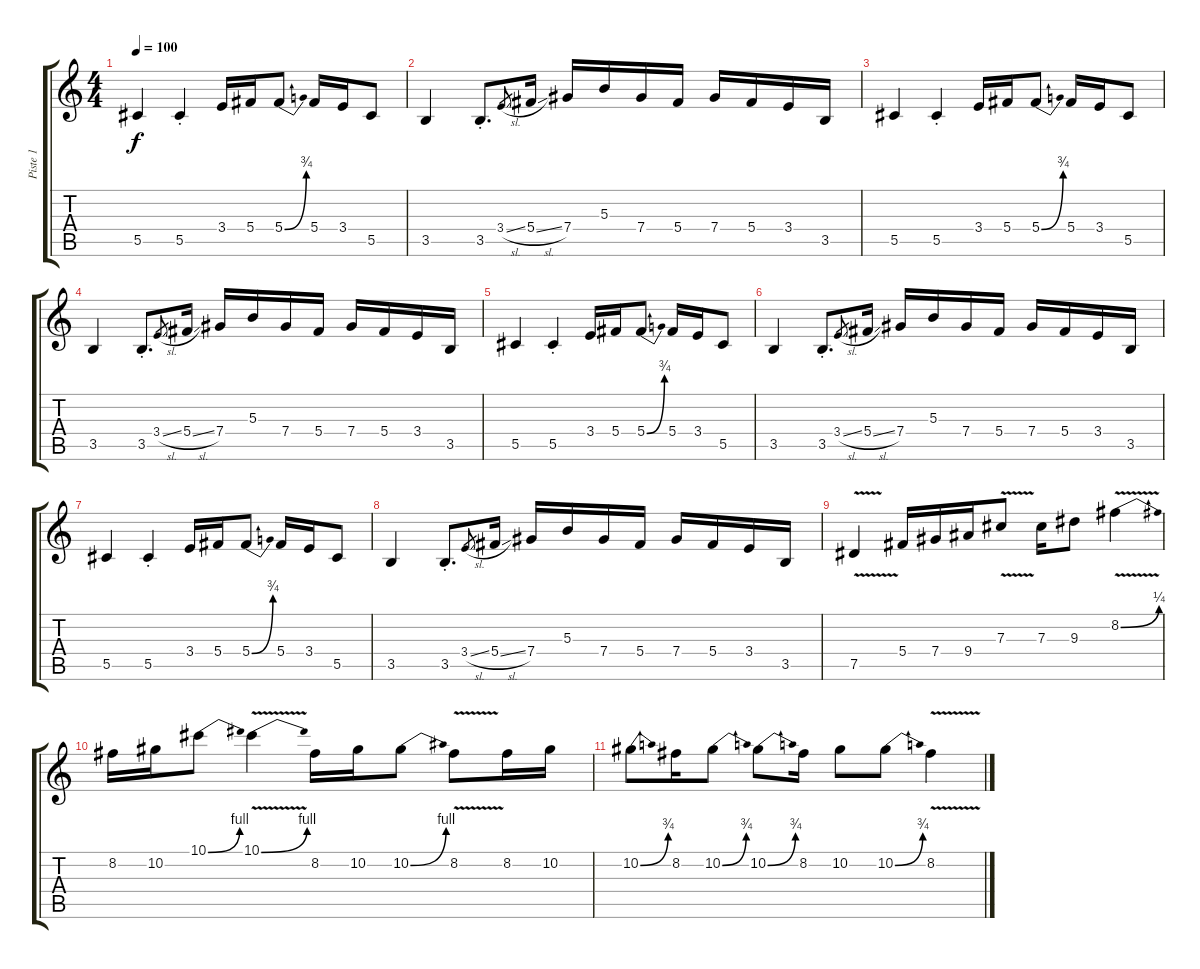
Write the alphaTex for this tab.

\track ("Piste 1" "Piste 1") {instrument distortionguitar}
\staff {score tabs}
\tuning (Eb4 Bb3 Gb3 Db3 Ab2 Eb2) {hide}
\ts (4 4)
\tempo 100
\clef g2
\ks c
5.5.4{dy f} 5.5{st}.4 3.4.16 5.4.16 5.4{be (bend 0 0 60 3)}.8 5.4.16 3.4.16 5.5.8 |
3.5.4 3.5{st}.8{d} 3.4{sl}.8{gr} 5.4{sl}.16 7.4.16 5.3.16 7.4.16 5.4.16 7.4.16 5.4.16 3.4.16 3.5.16 |
5.5.4 5.5{st}.4 3.4.16 5.4.16 5.4{be (bend 0 0 60 3)}.8 5.4.16 3.4.16 5.5.8 |
3.5.4 3.5{st}.8{d} 3.4{sl}.8{gr} 5.4{sl}.16 7.4.16 5.3.16 7.4.16 5.4.16 7.4.16 5.4.16 3.4.16 3.5.16 |
5.5.4 5.5{st}.4 3.4.16 5.4.16 5.4{be (bend 0 0 60 3)}.8 5.4.16 3.4.16 5.5.8 |
3.5.4 3.5{st}.8{d} 3.4{sl}.8{gr} 5.4{sl}.16 7.4.16 5.3.16 7.4.16 5.4.16 7.4.16 5.4.16 3.4.16 3.5.16 |
5.5.4 5.5{st}.4 3.4.16 5.4.16 5.4{be (bend 0 0 60 3)}.8 5.4.16 3.4.16 5.5.8 |
3.5.4 3.5{st}.8{d} 3.4{sl}.8{gr} 5.4{sl}.16 7.4.16 5.3.16 7.4.16 5.4.16 7.4.16 5.4.16 3.4.16 3.5.16 |
7.5{v}.4{balance 8} 5.4.16 7.4.16 9.4.16 7.3{v}.8 7.3.16 9.3.8 8.2{be (bend 0 0 60 1) v}.4 |
8.2.16 10.2.16 10.1{be (bend 0 0 60 4)}.8 10.1{be (bend 0 0 60 4) v}.4 8.2.16 10.2.16 10.2{be (bend 0 0 60 4)}.8 8.2{v}.8 8.2.16 10.2.16 |
10.2{be (bend 0 0 60 3)}.8 8.2.16 10.2{be (bend 0 0 60 3)}.8 10.2{be (bend 0 0 60 3)}.8 8.2.16 10.2.8 10.2{be (bend 0 0 60 3)}.8 8.2{v}.4
